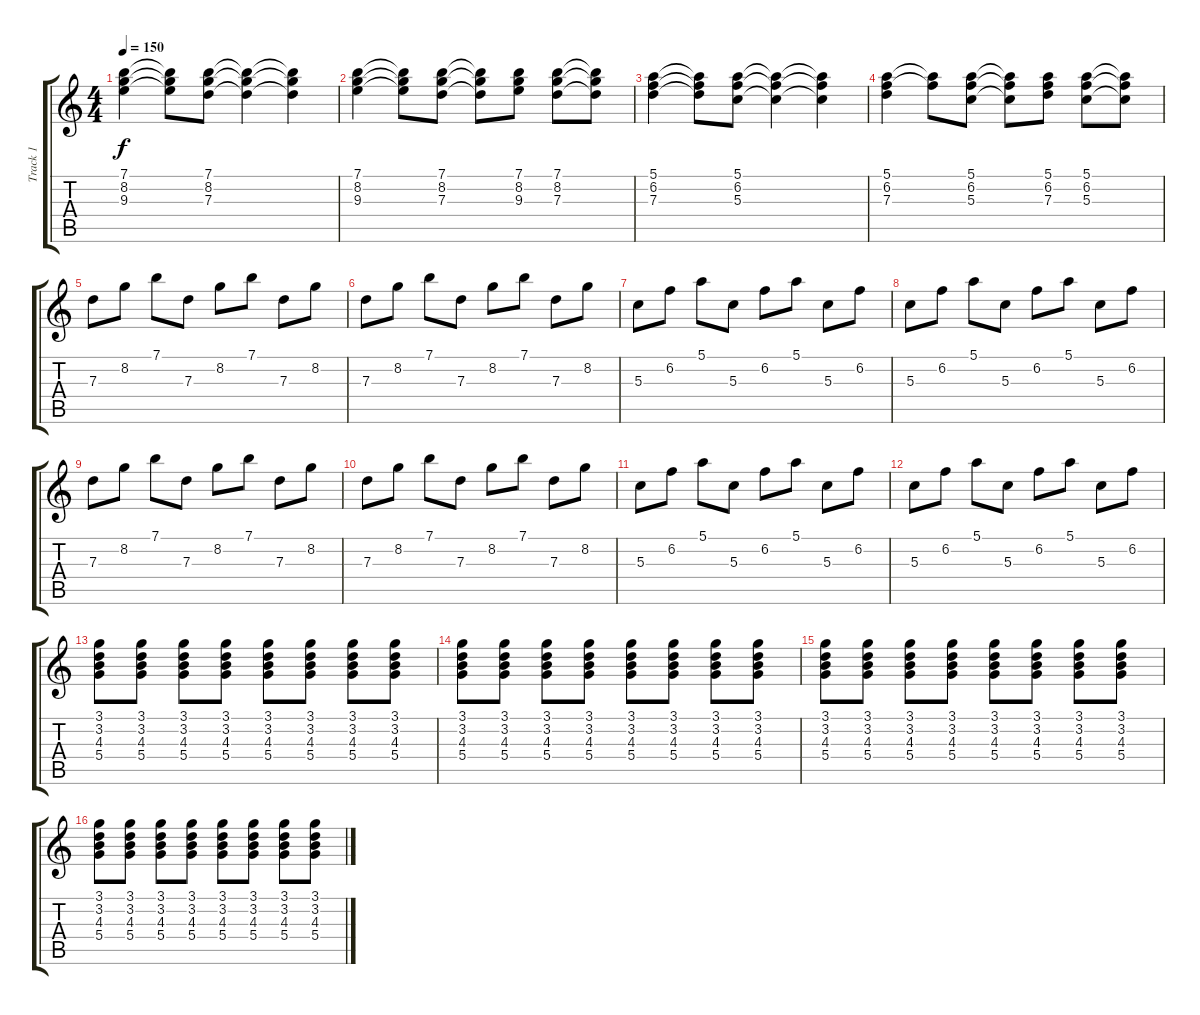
\track ("Track 1" "Track 1") {instrument electricguitarjazz}
\staff {score tabs}
\tuning (E4 B3 G3 D3 A2 E2) {hide}
\ts (4 4)
\tempo 150
\clef g2
\ks c
(7.1 8.2 9.3).4{dy f} (7.1{t} 8.2{t} 9.3{t}).8 (7.1 8.2 7.3).8 (7.1{t} 8.2{t} 7.3{t}).4 (7.1{t} 8.2{t} 7.3{t}).4 |
(7.1 8.2 9.3).4 (7.1{t} 8.2{t} 9.3{t}).8 (7.1 8.2 7.3).8 (7.1{t} 8.2{t} 7.3{t}).8 (7.1 8.2 9.3).8 (7.1 8.2 7.3).8 (7.1{t} 8.2{t} 7.3{t}).8 |
(5.1 6.2 7.3).4 (5.1{t} 6.2{t} 7.3{t}).8 (5.1 6.2 5.3).8 (5.1{t} 6.2{t} 5.3{t}).4 (5.1{t} 6.2{t} 5.3{t}).4 |
(5.1 6.2 7.3).4 (5.1{t} 6.2{t}).8 (5.1 6.2 5.3).8 (5.1{t} 6.2{t} 5.3{t}).8 (5.1 6.2 7.3).8 (5.1 6.2 5.3).8 (5.1{t} 6.2{t} 5.3{t}).8 |
7.3.8 8.2.8 7.1.8 7.3.8 8.2.8 7.1.8 7.3.8 8.2.8 |
7.3.8 8.2.8 7.1.8 7.3.8 8.2.8 7.1.8 7.3.8 8.2.8 |
5.3.8 6.2.8 5.1.8 5.3.8 6.2.8 5.1.8 5.3.8 6.2.8 |
5.3.8 6.2.8 5.1.8 5.3.8 6.2.8 5.1.8 5.3.8 6.2.8 |
7.3.8 8.2.8 7.1.8 7.3.8 8.2.8 7.1.8 7.3.8 8.2.8 |
7.3.8 8.2.8 7.1.8 7.3.8 8.2.8 7.1.8 7.3.8 8.2.8 |
5.3.8 6.2.8 5.1.8 5.3.8 6.2.8 5.1.8 5.3.8 6.2.8 |
5.3.8 6.2.8 5.1.8 5.3.8 6.2.8 5.1.8 5.3.8 6.2.8 |
(3.1 3.2 4.3 5.4).8 (3.1 3.2 4.3 5.4).8 (3.1 3.2 4.3 5.4).8 (3.1 3.2 4.3 5.4).8 (3.1 3.2 4.3 5.4).8 (3.1 3.2 4.3 5.4).8 (3.1 3.2 4.3 5.4).8 (3.1 3.2 4.3 5.4).8 |
(3.1 3.2 4.3 5.4).8 (3.1 3.2 4.3 5.4).8 (3.1 3.2 4.3 5.4).8 (3.1 3.2 4.3 5.4).8 (3.1 3.2 4.3 5.4).8 (3.1 3.2 4.3 5.4).8 (3.1 3.2 4.3 5.4).8 (3.1 3.2 4.3 5.4).8 |
(3.1 3.2 4.3 5.4).8 (3.1 3.2 4.3 5.4).8 (3.1 3.2 4.3 5.4).8 (3.1 3.2 4.3 5.4).8 (3.1 3.2 4.3 5.4).8 (3.1 3.2 4.3 5.4).8 (3.1 3.2 4.3 5.4).8 (3.1 3.2 4.3 5.4).8 |
(3.1 3.2 4.3 5.4).8 (3.1 3.2 4.3 5.4).8 (3.1 3.2 4.3 5.4).8 (3.1 3.2 4.3 5.4).8 (3.1 3.2 4.3 5.4).8 (3.1 3.2 4.3 5.4).8 (3.1 3.2 4.3 5.4).8 (3.1 3.2 4.3 5.4).8
